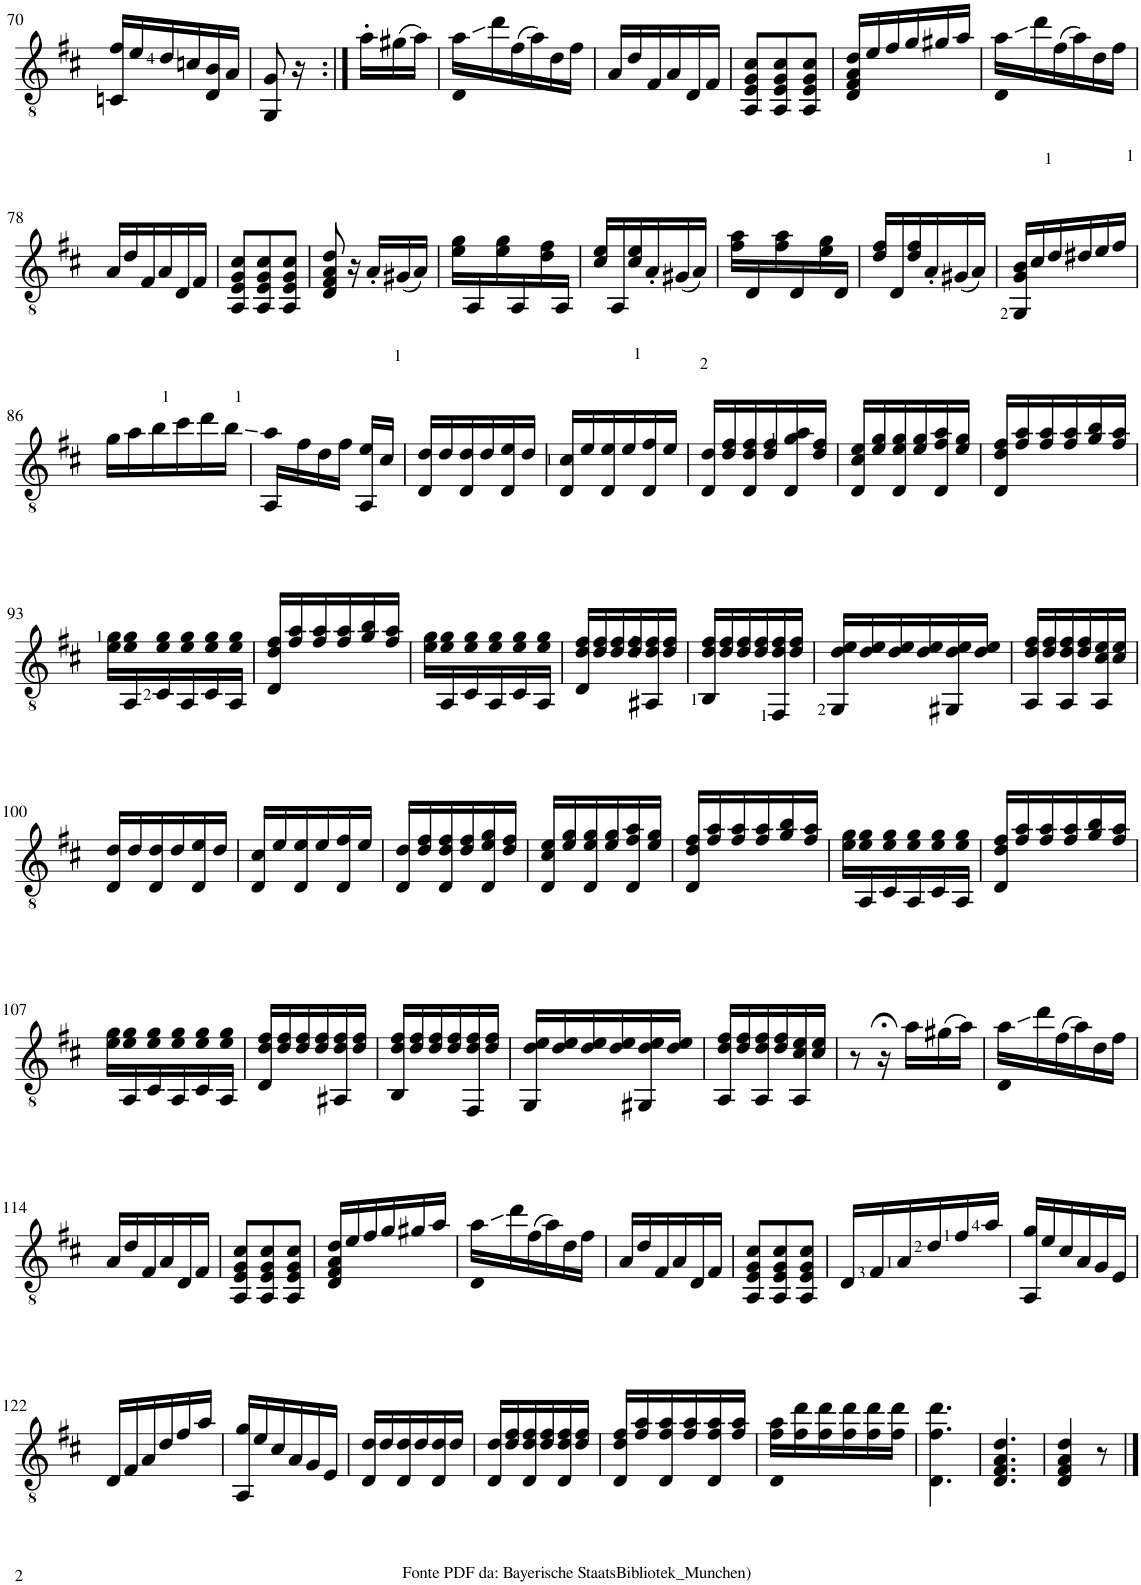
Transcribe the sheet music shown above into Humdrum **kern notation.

**kern
*part1
*staff1
*I"Guitar
*I'Guit.
!!LO:PB:g=z
*clefGv2
*k[f#c#]
*M3/8
=70
16Cn/ 16f#/LL
16e/
16d/
16cn/
16D/ 16B/
16A/JJ
=71
8GG/ 8G/
16r
=72:|!
16a'\LL
(16g#X\
16a\JJ)
=73
16D\ 16a\LL
16dd\
(16f#\
16a\)
16d\
16f#\JJ
=74
16A/LL
16d/
16F#/
16A/
16D/
16F#/JJ
=75
8AA/ 8E/ 8G/ 8c#/L
8AA/ 8E/ 8G/ 8c#/
8AA/ 8E/ 8G/ 8c#/J
=76
16D/ 16F#/ 16A/ 16d/LL
16e/
16f#/
16g/
16g#X/
16a/JJ
=77
16D\ 16a\LL
16dd\
(16f#\
16a\)
16d\
16f#\JJ
!!LO:LB:g=z
=78
16A/LL
16d/
16F#/
16A/
16D/
16F#/JJ
=79
8AA/ 8E/ 8G/ 8c#/L
8AA/ 8E/ 8G/ 8c#/
8AA/ 8E/ 8G/ 8c#/J
=80
8D/ 8F#/ 8A/ 8d/
16r
16A'/LL
(16G#X/
16A/JJ)
=81
16e\ 16g\LL
16AA/
16e\ 16g\
16AA/
16d\ 16f#\
16AA/JJ
=82
16c#/ 16e/LL
16AA/
16c#/ 16e/
16A'/
(16G#X/
16A/JJ)
=83
16f#\ 16a\LL
16D/
16f#\ 16a\
16D/
16e\ 16g\
16D/JJ
=84
16d/ 16f#/LL
16D/
16d/ 16f#/
16A'/
(16G#X/
16A/JJ)
=85
16GG/ 16G/ 16B/LL
16c#/
16d/
16d#X/
16e/
16f#/JJ
!!LO:LB:g=z
=86
16g\LL
16a\
16b\
16cc#\
16dd\
16b\JJ
=87
16AA/ 16a/LL
16f#\
16d\
16f#\JJ
16AA/ 16e/LL
16c#/JJ
=88
16D/ 16d/LL
16d/
16D/ 16d/
16d/
16D/ 16e/
16d/JJ
=89
16D/ 16c#/LL
16e/
16D/ 16e/
16e/
16D/ 16f#/
16e/JJ
=90
16D/ 16d/LL
16d/ 16f#/
16D/ 16d/ 16f#/
16d/ 16f#/
16D/ 16g/ 16a/
16d/ 16f#/JJ
=91
16D/ 16c#/ 16e/LL
16e/ 16g/
16D/ 16e/ 16g/
16e/ 16g/
16D/ 16f#/ 16a/
16e/ 16g/JJ
=92
16D/ 16d/ 16f#/LL
16f#/ 16a/
16f#/ 16a/
16f#/ 16a/
16g/ 16b/
16f#/ 16a/JJ
!!LO:LB:g=z
=93
16e\ 16g\LL
16AA/ 16e/ 16g/
16C#/ 16e/ 16g/
16AA/ 16e/ 16g/
16C#/ 16e/ 16g/
16AA/ 16e/ 16g/JJ
=94
16D/ 16d/ 16f#/LL
16f#/ 16a/
16f#/ 16a/
16f#/ 16a/
16g/ 16b/
16f#/ 16a/JJ
=95
16e\ 16g\LL
16AA/ 16e/ 16g/
16C#/ 16e/ 16g/
16AA/ 16e/ 16g/
16C#/ 16e/ 16g/
16AA/ 16e/ 16g/JJ
=96
16D/ 16d/ 16f#/LL
16d/ 16f#/
16d/ 16f#/
16d/ 16f#/
16AA#X/ 16d/ 16f#/
16d/ 16f#/JJ
=97
16BB/ 16d/ 16f#/LL
16d/ 16f#/
16d/ 16f#/
16d/ 16f#/
16FF#/ 16d/ 16f#/
16d/ 16f#/JJ
=98
16GG/ 16d/ 16e/LL
16d/ 16e/
16d/ 16e/
16d/ 16e/
16GG#X/ 16d/ 16e/
16d/ 16e/JJ
=99
16AA/ 16d/ 16f#/LL
16d/ 16f#/
16AA/ 16d/ 16f#/
16d/ 16f#/
16AA/ 16c#/ 16e/
16c#/ 16e/JJ
!!LO:LB:g=z
=100
16D/ 16d/LL
16d/
16D/ 16d/
16d/
16D/ 16e/
16d/JJ
=101
16D/ 16c#/LL
16e/
16D/ 16e/
16e/
16D/ 16f#/
16e/JJ
=102
16D/ 16d/LL
16d/ 16f#/
16D/ 16d/ 16f#/
16d/ 16f#/
16D/ 16e/ 16g/
16d/ 16f#/JJ
=103
16D/ 16c#/ 16e/LL
16e/ 16g/
16D/ 16e/ 16g/
16e/ 16g/
16D/ 16f#/ 16a/
16e/ 16g/JJ
=104
16D/ 16d/ 16f#/LL
16f#/ 16a/
16f#/ 16a/
16f#/ 16a/
16g/ 16b/
16f#/ 16a/JJ
=105
16e\ 16g\LL
16AA/ 16e/ 16g/
16C#/ 16e/ 16g/
16AA/ 16e/ 16g/
16C#/ 16e/ 16g/
16AA/ 16e/ 16g/JJ
=106
16D/ 16d/ 16f#/LL
16f#/ 16a/
16f#/ 16a/
16f#/ 16a/
16g/ 16b/
16f#/ 16a/JJ
!!LO:LB:g=z
=107
16e\ 16g\LL
16AA/ 16e/ 16g/
16C#/ 16e/ 16g/
16AA/ 16e/ 16g/
16C#/ 16e/ 16g/
16AA/ 16e/ 16g/JJ
=108
16D/ 16d/ 16f#/LL
16d/ 16f#/
16d/ 16f#/
16d/ 16f#/
16AA#X/ 16d/ 16f#/
16d/ 16f#/JJ
=109
16BB/ 16d/ 16f#/LL
16d/ 16f#/
16d/ 16f#/
16d/ 16f#/
16FF#/ 16d/ 16f#/
16d/ 16f#/JJ
=110
16GG/ 16d/ 16e/LL
16d/ 16e/
16d/ 16e/
16d/ 16e/
16GG#X/ 16d/ 16e/
16d/ 16e/JJ
=111
16AA/ 16d/ 16f#/LL
16d/ 16f#/
16AA/ 16d/ 16f#/
16d/ 16f#/
16AA/ 16c#/ 16e/
16c#/ 16e/JJ
=112
8r
16r;<
16a\LL
(16g#X\
16a\JJ)
=113
16D\ 16a\LL
16dd\
(16f#\
16a\)
16d\
16f#\JJ
!!LO:LB:g=z
=114
16A/LL
16d/
16F#/
16A/
16D/
16F#/JJ
=115
8AA/ 8E/ 8G/ 8c#/L
8AA/ 8E/ 8G/ 8c#/
8AA/ 8E/ 8G/ 8c#/J
=116
16D/ 16F#/ 16A/ 16d/LL
16e/
16f#/
16g/
16g#X/
16a/JJ
=117
16D\ 16a\LL
16dd\
(16f#\
16a\)
16d\
16f#\JJ
=118
16A/LL
16d/
16F#/
16A/
16D/
16F#/JJ
=119
8AA/ 8E/ 8G/ 8c#/L
8AA/ 8E/ 8G/ 8c#/
8AA/ 8E/ 8G/ 8c#/J
=120
16D/LL
16F#/
16A/
16d/
16f#/
16a/JJ
=121
16AA/ 16g/LL
16e/
16c#/
16A/
16G/
16E/JJ
!!LO:LB:g=z
=122
16D/LL
16F#/
16A/
16d/
16f#/
16a/JJ
=123
16AA/ 16g/LL
16e/
16c#/
16A/
16G/
16E/JJ
=124
16D/ 16d/LL
16d/
16D/ 16d/
16d/
16D/ 16d/
16d/JJ
=125
16D/ 16d/LL
16d/ 16f#/
16D/ 16d/ 16f#/
16d/ 16f#/
16D/ 16d/ 16f#/
16d/ 16f#/JJ
=126
16D/ 16d/ 16f#/LL
16f#/ 16a/
16D/ 16f#/ 16a/
16f#/ 16a/
16D/ 16f#/ 16a/
16f#/ 16a/JJ
=127
16D\ 16f#\ 16a\LL
16f#\ 16dd\
16f#\ 16dd\
16f#\ 16dd\
16f#\ 16dd\
16f#\ 16dd\JJ
=128
4.D\ 4.f#\ 4.dd\
=129
4.D/ 4.F#/ 4.A/ 4.d/
=130
4D/ 4F#/ 4A/ 4d/
8r
==
*-
